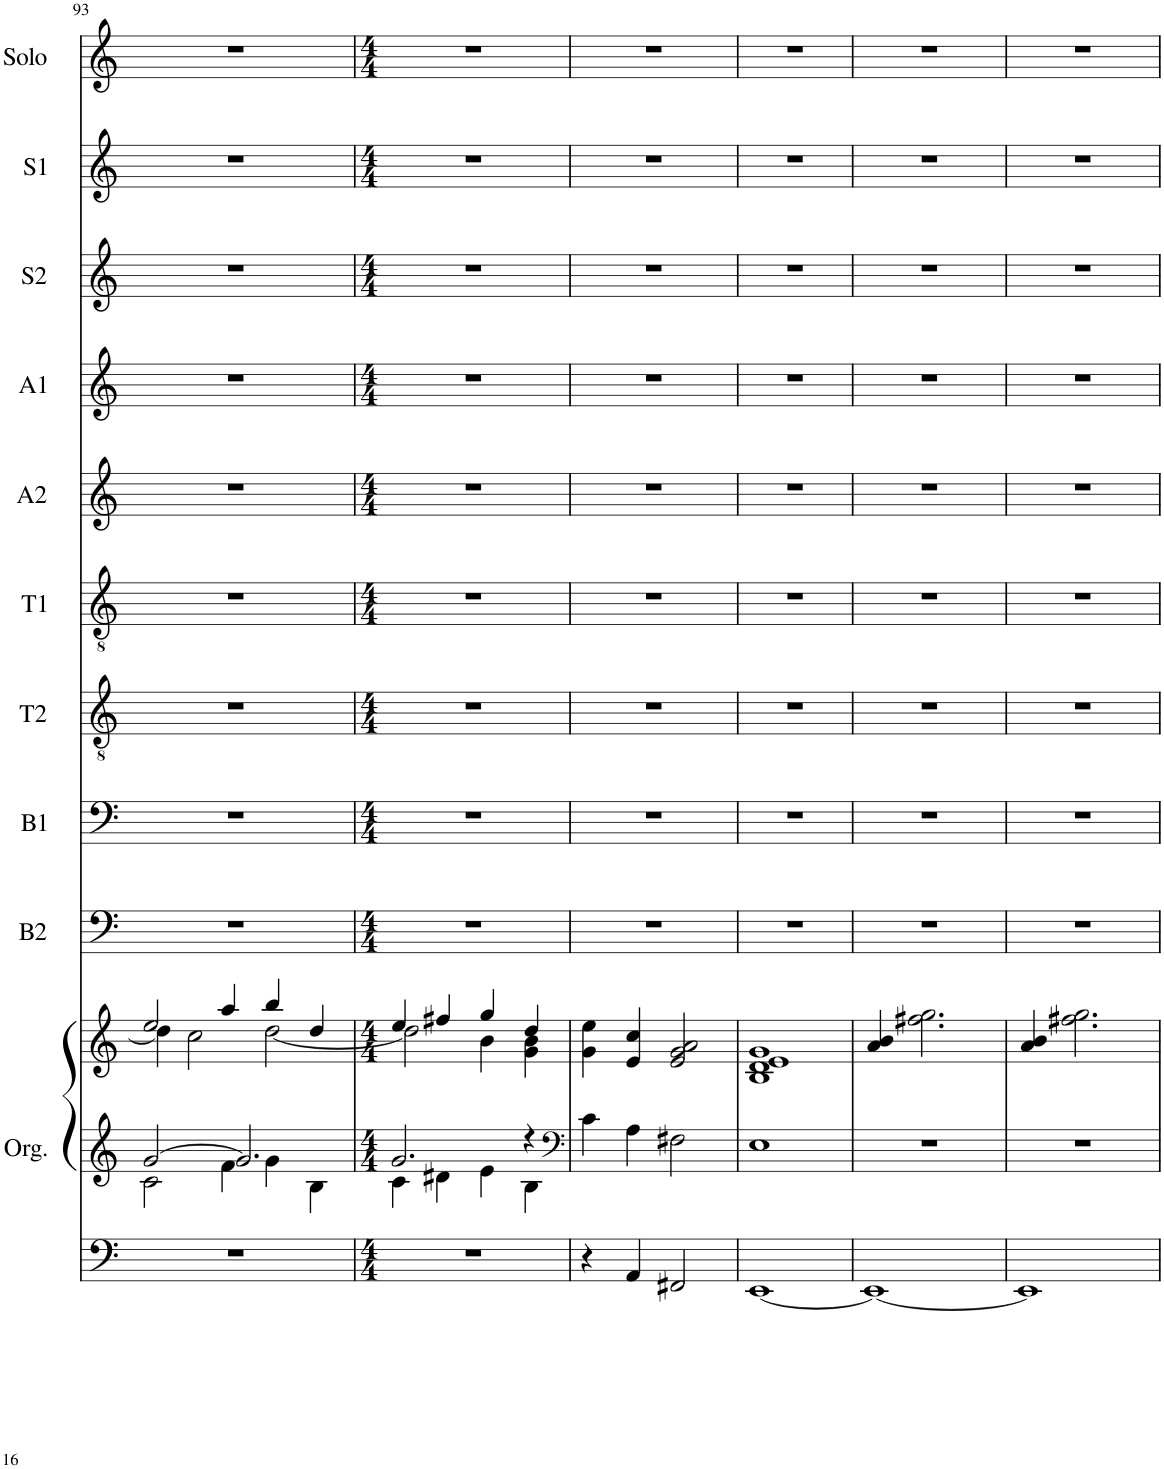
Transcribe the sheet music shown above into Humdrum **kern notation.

**kern	**kern	**kern	**kern	**kern	**kern	**kern	**kern	**kern	**kern	**kern	**kern
*part10	*part10	*part10	*part9	*part8	*part7	*part6	*part5	*part4	*part3	*part2	*part1
*staff12	*staff11	*staff10	*staff9	*staff8	*staff7	*staff6	*staff5	*staff4	*staff3	*staff2	*staff1
*I"Organ	*	*	*I"Bass 2	*I"Bass 1	*I"Tenor 2	*I"Tenor 1	*I"Alto 2	*I"Alto 1	*I"Soprano 2	*I"Soprano 1	*I"Solo
*I'Org.	*	*	*I'B2	*I'B1	*I'T2	*I'T1	*I'A2	*I'A1	*I'S2	*I'S1	*I'Solo
!!LO:PB:g=z
*clefF4	*clefG2	*clefG2	*clefF4	*clefF4	*clefGv2	*clefGv2	*clefG2	*clefG2	*clefG2	*clefG2	*clefG2
*k[]	*k[]	*k[]	*k[]	*k[]	*k[]	*k[]	*k[]	*k[]	*k[]	*k[]	*k[]
*M5/4	*M5/4	*M5/4	*M5/4	*M5/4	*M5/4	*M5/4	*M5/4	*M5/4	*M5/4	*M5/4	*M5/4
=93	=93	=93	=93	=93	=93	=93	=93	=93	=93	=93	=93
*	*^	*^	*	*	*	*	*	*	*	*	*
4%5r	[2g/	2c\	2ee/	4dd\]	4%5r	4%5r	4%5r	4%5r	4%5r	4%5r	4%5r	4%5r	4%5r
.	.	.	.	2cc\	.	.	.	.	.	.	.	.	.
.	2.g/]	4f\	4aa/	.	.	.	.	.	.	.	.	.	.
.	.	4g\	4bb/	[2dd\	.	.	.	.	.	.	.	.	.
.	.	4B\	4dd/	.	.	.	.	.	.	.	.	.	.
=94	=94	=94	=94	=94	=94	=94	=94	=94	=94	=94	=94	=94	=94
*M4/4	*M4/4	*	*M4/4	*	*M4/4	*M4/4	*M4/4	*M4/4	*M4/4	*M4/4	*M4/4	*M4/4	*M4/4
1r	2.g/	4c\	4ee/	2dd\]	1r	1r	1r	1r	1r	1r	1r	1r	1r
.	.	4d#X\	4ff#X/	.	.	.	.	.	.	.	.	.	.
.	.	4e\	4gg/	4b\	.	.	.	.	.	.	.	.	.
.	4r	4B\	4dd/	4g\ 4b\	.	.	.	.	.	.	.	.	.
*	*v	*v	*	*	*	*	*	*	*	*	*	*	*
*	*	*v	*v	*	*	*	*	*	*	*	*	*
=95	=95	=95	=95	=95	=95	=95	=95	=95	=95	=95	=95
*	*clefF4	*	*	*	*	*	*	*	*	*	*
4r	4c\	4g\ 4ee\	1r	1r	1r	1r	1r	1r	1r	1r	1r
4AA/	4A\	4e/ 4cc/	.	.	.	.	.	.	.	.	.
2FF#X/	2F#X\	2e/ 2g/ 2a/	.	.	.	.	.	.	.	.	.
=96	=96	=96	=96	=96	=96	=96	=96	=96	=96	=96	=96
[1EE	1E	1B 1d 1e 1g	1r	1r	1r	1r	1r	1r	1r	1r	1r
=97	=97	=97	=97	=97	=97	=97	=97	=97	=97	=97	=97
1EE_	1r	4a/ 4b/	1r	1r	1r	1r	1r	1r	1r	1r	1r
.	.	2.ff#X\ 2.gg\	.	.	.	.	.	.	.	.	.
=98	=98	=98	=98	=98	=98	=98	=98	=98	=98	=98	=98
1EE]	1r	4a/ 4b/	1r	1r	1r	1r	1r	1r	1r	1r	1r
.	.	2.ff#X\ 2.gg\	.	.	.	.	.	.	.	.	.
=	=	=	=	=	=	=	=	=	=	=	=
*-	*-	*-	*-	*-	*-	*-	*-	*-	*-	*-	*-
